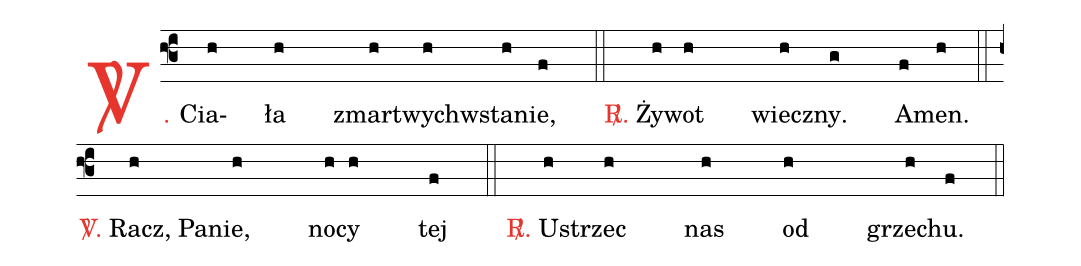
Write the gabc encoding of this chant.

%%
(f3)
<c><sp>V/</sp>.</c> Cia(h)ła(h) zmar(h)twych(h)wsta(h)nie,(f) (::)
<c><sp>R/</sp>.</c> Ży(h)wot(h) wiecz(h)ny.(g) A(f)men.(h) (::) (z)
<c><sp>V/</sp>.</c> Racz, Pa(h)nie,(h) no(h)cy(h) tej(f) (::)
<c><sp>R/</sp>.</c> U(h)strzec(h) nas(h) od(h) grze(h)chu.(f) (::) (z)
